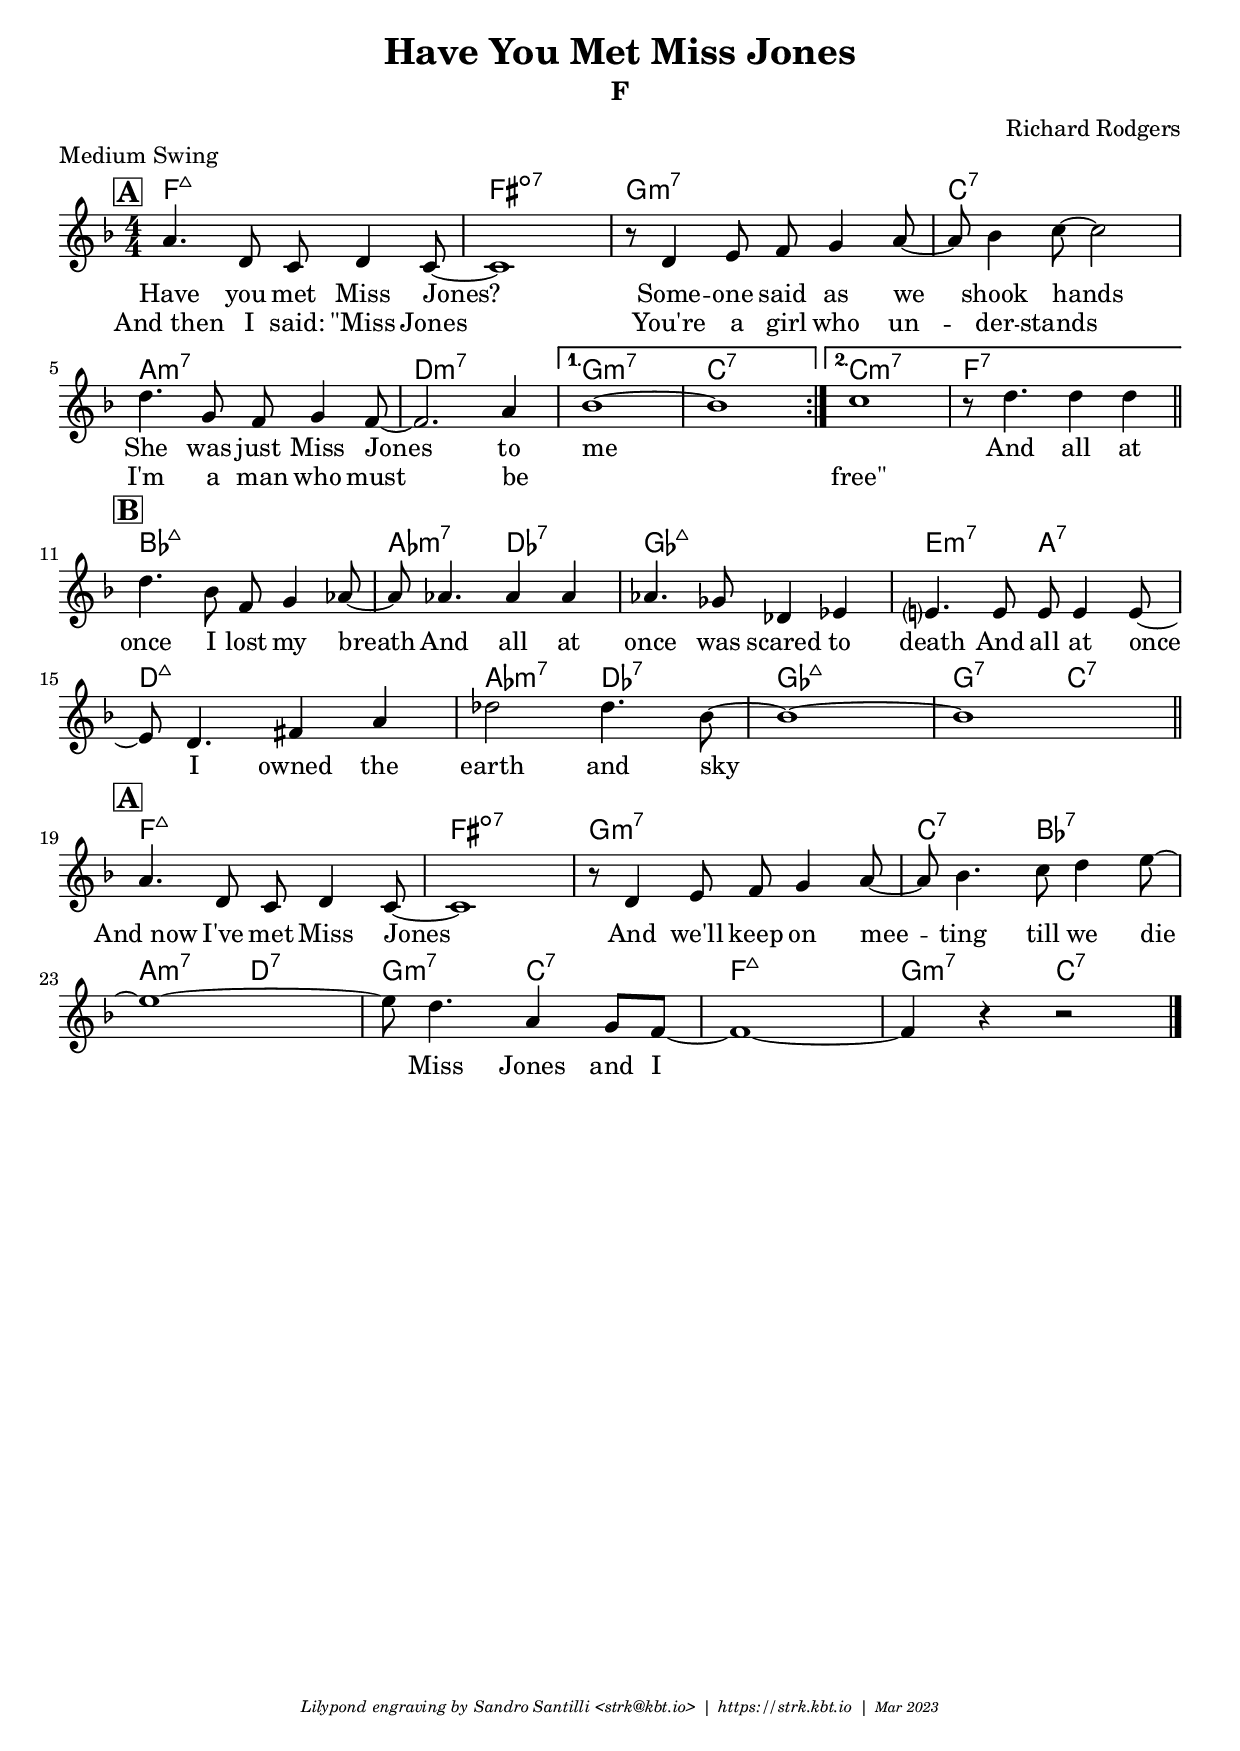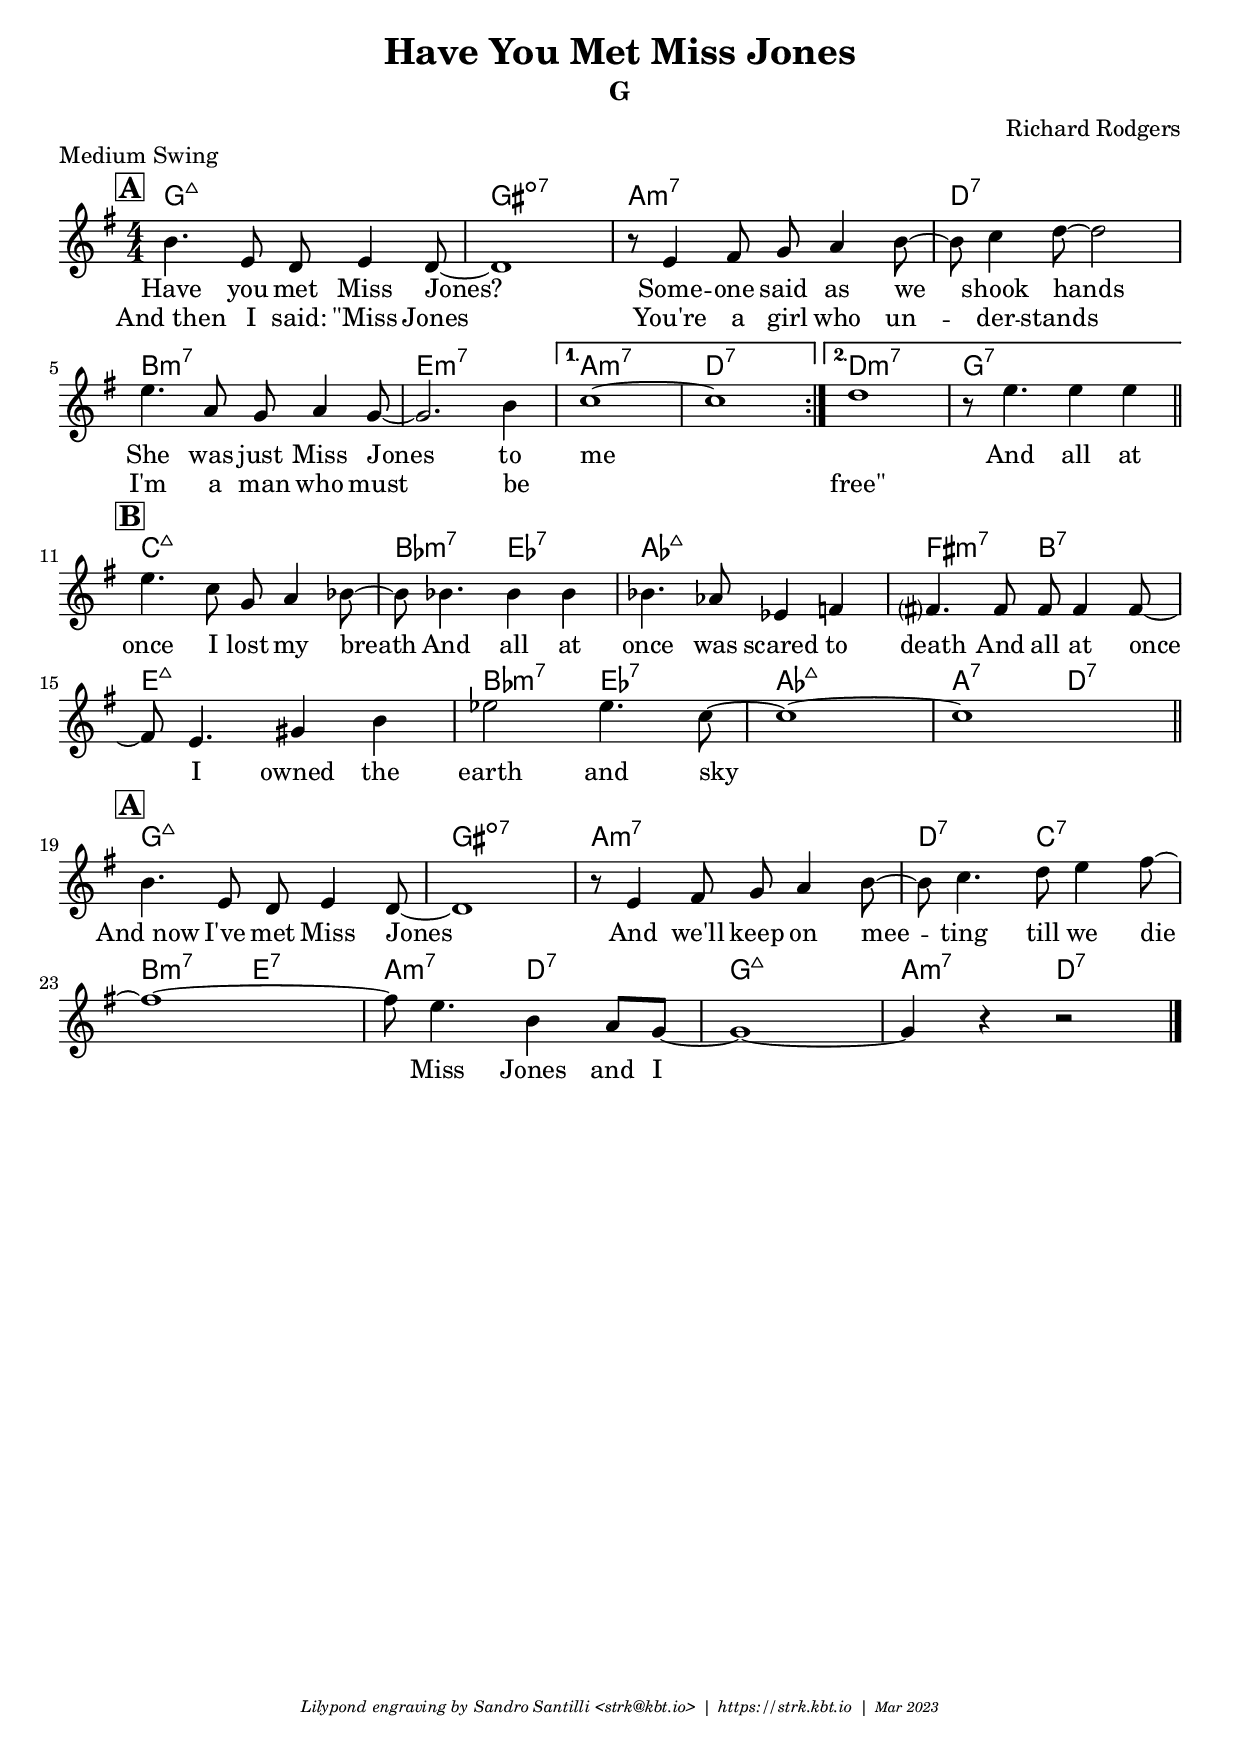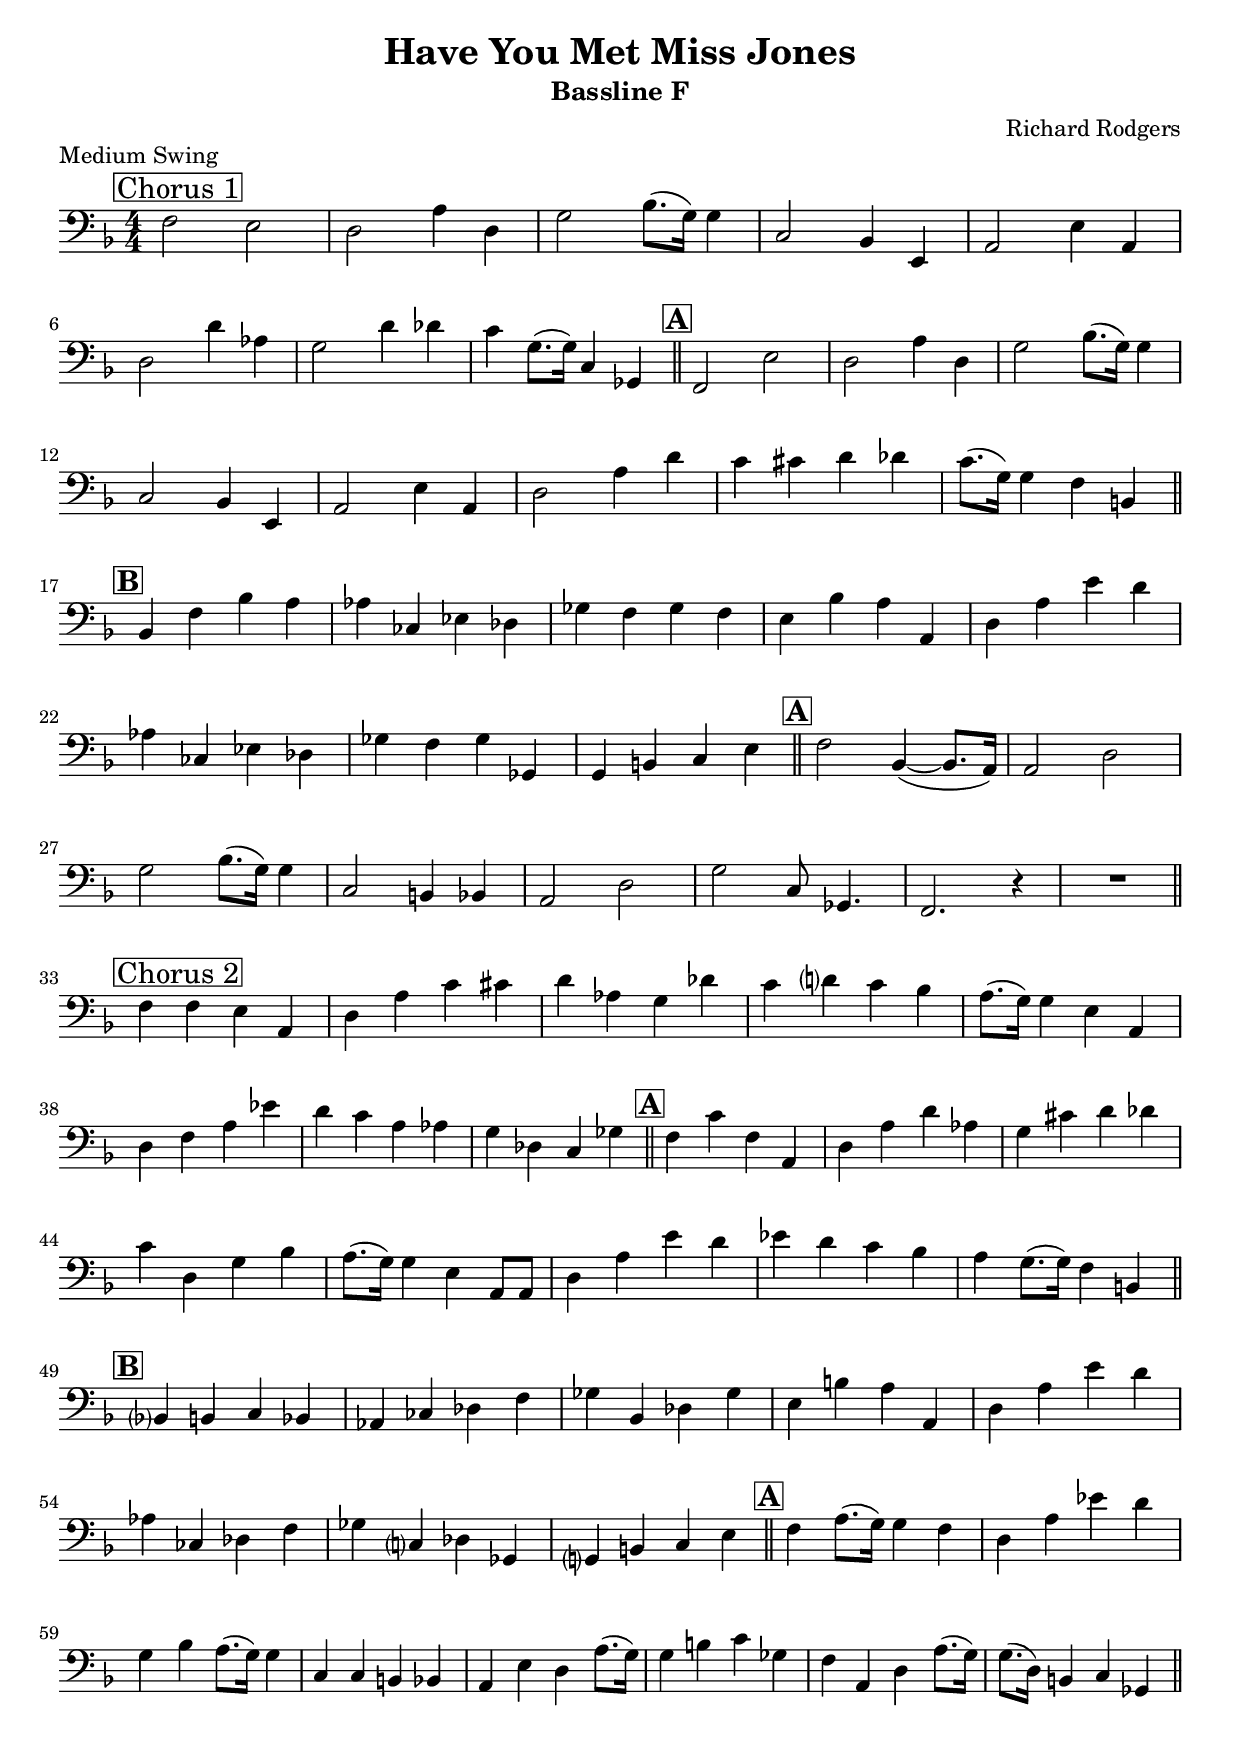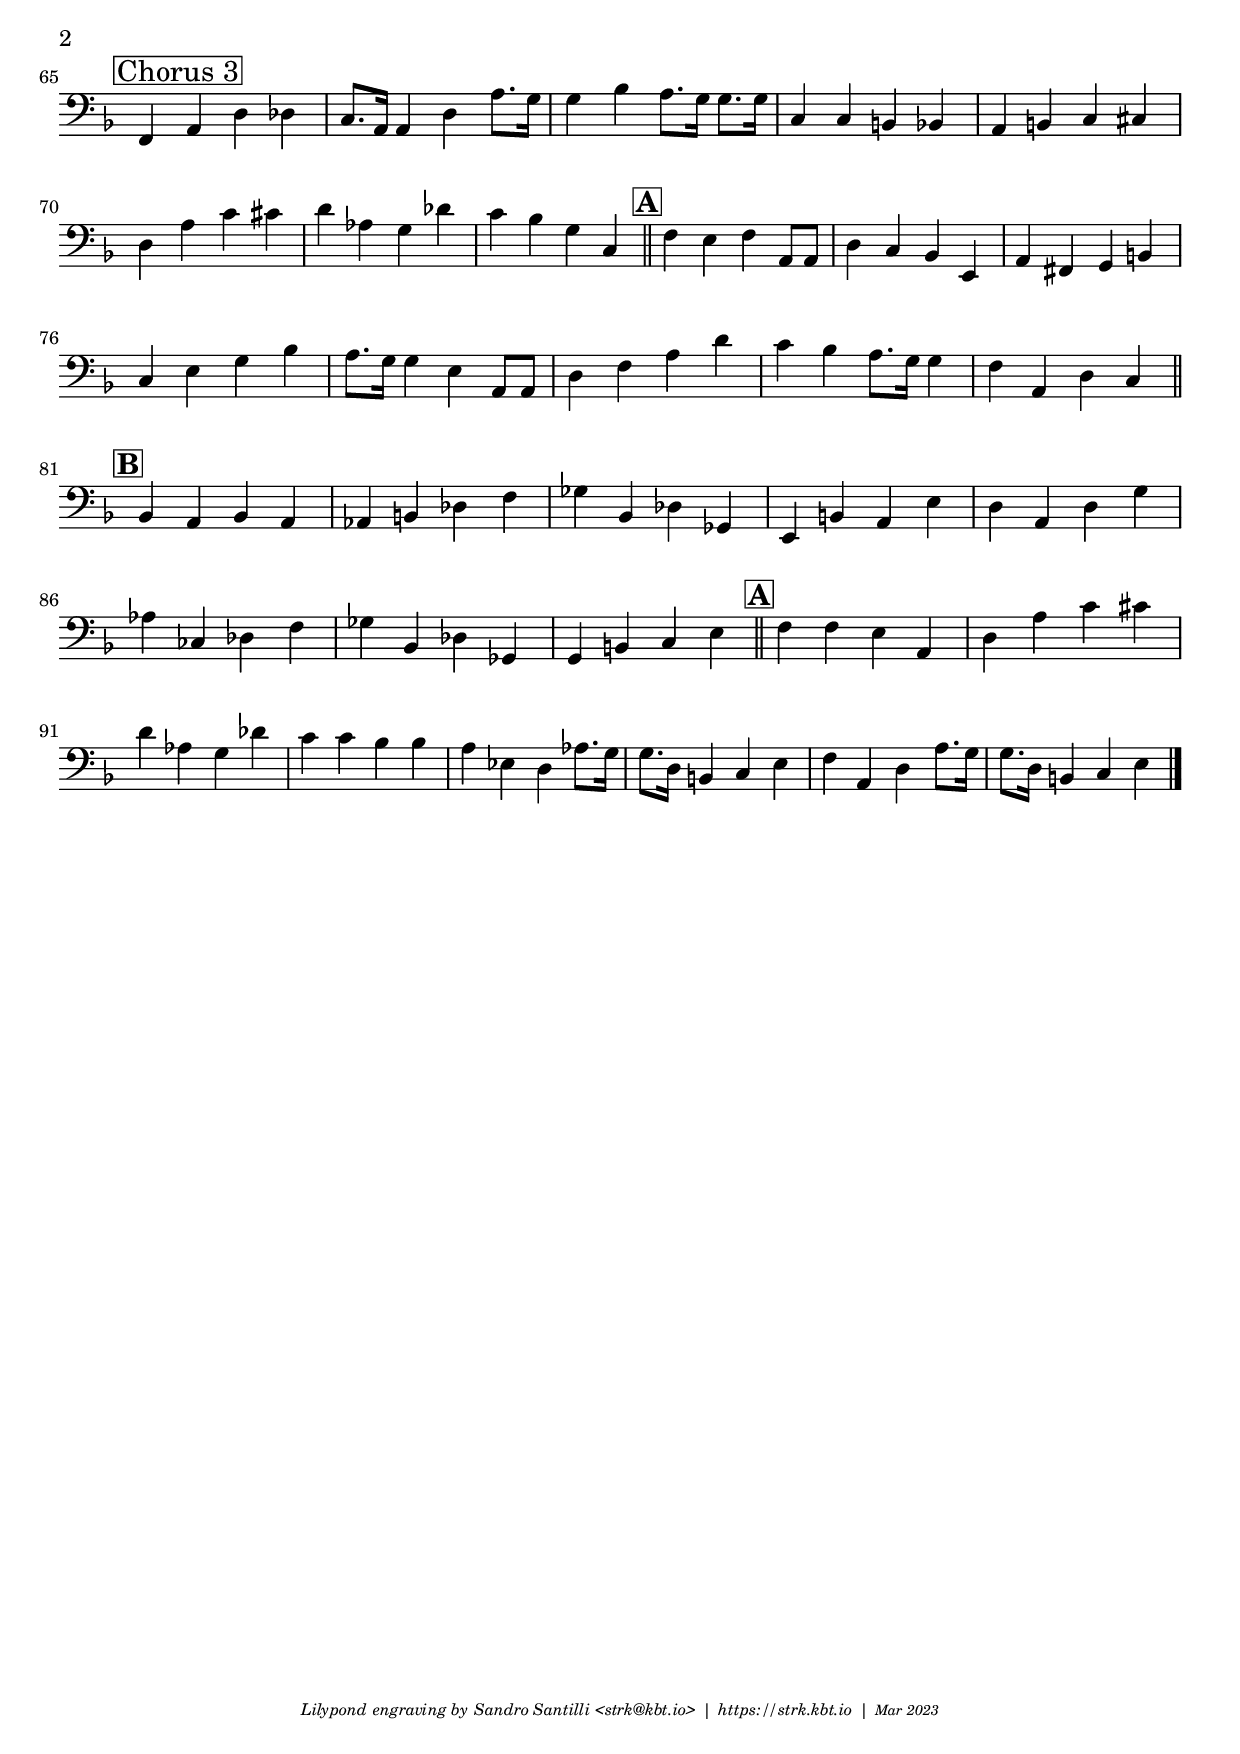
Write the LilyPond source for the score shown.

\version "2.24.0"

\header {
  title = "Have You Met Miss Jones"
  %poet = "?"
  composer = "Richard Rodgers"
  %meter = "94 BPM"
  piece = "Medium Swing"

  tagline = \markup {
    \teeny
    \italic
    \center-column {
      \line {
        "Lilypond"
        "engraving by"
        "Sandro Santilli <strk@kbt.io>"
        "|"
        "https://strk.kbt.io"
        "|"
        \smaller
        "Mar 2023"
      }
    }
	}
}

bassLine = \relative c {
  \clef F
  \time 4/4
  \numericTimeSignature
  \key  f \major

  % CHORUS1

  % A1
  \mark \markup \box "Chorus 1"
  f2 e | d2 a'4 d, | g2 bes8.( g16) g4 | c,2 bes4 e, | 
  a2 e'4 a, |
    \break

d2 d'4 aes | g2 d'4 des |
  c4 g8.( g16) c,4 ges | %8
  \bar "||"

  % A2
  \mark #1
  f2 e' | d2 a'4 d, | g2 bes8.( g16) g4 |
    \break

c,2 bes4 e, | %12

  a2 e'4 a, | d2 a'4 d | c4 cis d des |
    c8.( g16) g4 f4 b, | %16
  \bar "||"

\break

  % B
  \mark #2
  bes4 f' bes a | %17
    aes ces, ees des | %18
    ges f ges f | %19
    e bes' a a,  | %20
    d a' e' d | %21
\break

aes ces, ees des | %22
  ges f ges ges, | %23
  g b c e | %24

  \bar "||"

  % A3
  \mark #1
  f2 bes,4(~ bes8. a16) | %25
    a2 d | %26
\break

g bes8.( g16) g4 | %27
  c,2 b4 bes | %28
  a2 d | %29
  g2 c,8 ges4. | %30
  f2. r4 | %31
  R1 | %32
\break

  % CHORUS2
  \bar "||"

  % A1
  %\mark #1
  \mark \markup \box "Chorus 2"
  f'4 f e a, | %33
    d a' c cis | %34
    d aes g des' | %35
    c d? c bes | %36
  a8.( g16) g4 e a, | %37
\break

  d f a ees' | %38
    d c a aes | %39
    g des c ges' | %40
  \bar "||"

  % A2
  \mark #1
  f4 c' f, a, | %41
    d a' d aes | g cis d des |
\break

c d, g bes | %44
  a8.( g16) g4 e a,8 a | %45
  d4 a' e' d | %46
  ees d c bes | %47
  a g8.( g16) f4 b, | %48
  \bar "||"
\break

  % B
  \mark #2
  bes?4 b c bes | %49
    aes ces des f |
    ges bes, des ges |
    e b' a a, | %51
    d a' e' d | %52
\break

  aes ces, des f | %53
    ges c,? des ges, |
    g? b c e \bar "||"

  % A3
  \mark #1
  f4 a8.( g16) g4 f |
  d a' ees' d |
\break

  g, bes a8.( g16) g4 | %59
    c, c b bes | 
    a e' d a'8.( g16) |
    g4 b c ges |
    f a, d a'8.( g16) | g8.( d16) b4 c ges
  \bar "||"
\break

  % CHORUS3
  % A1
  %\mark #1
  \mark \markup \box "Chorus 3"
  f a d des | %65
    c8. a16 a4 d a'8. g16 |
    g4 bes a8. g16 g8. g16 |
    c,4 c b bes | %68
    a b c cis |
\break

    d a' c cis | %70
    d aes g des' |
    c bes g c, | %72
  \bar "||"

  %A2

  \mark #1
    f e f a,8 a |
    d4 c bes e, |
    a fis g b |
\break

    c e g bes | %76
    a8. g16 g4 e a,8 a | %77
    d4 f a d |
    c bes a8. g16 g4 |
    f a, d c |
  \bar "||"
\break

  %B
  \mark #2
  bes4 a bes a | %81
  aes b des f |
  ges bes, des ges, |
  e b' a e' |
  d a d g |
\break

  aes ces, des f | %86
  ges bes, des ges, | %87
  g b c e |
  \bar "||"

  %A3
  \mark #1
  f f e a, |
  d a' c cis |
\break

  d aes g des' | %91
  c c bes bes |
  a ees d aes'8. g16 | %93
  g8. d16 b4 c e |
  f a, d a'8. g16 |
  g8. d16 b4 c e \bar "|."

}

melody = \relative c'' {
  \clef G
  \time 4/4
  \numericTimeSignature
  \key  f \major

  \mark #1
  \repeat volta 2 {
    a4. d,8 c d4 c8~ |
      c1 | %2
      r8 d4 e8 f g4 a8~ | %3
      a8 bes4 c8~ c2 | %4
    \break
    d4. g,8 f g4 f8~ | %5
      f2. a4 | % 6
  }
  \alternative {
    { bes1 ~ | bes  }
    { c1 | r8 d4. d4 d }
  }
  \bar "||"
  \break

  % B
  \mark #2
  d4. bes8 f g4 aes8~ | aes8 aes4. aes4 aes |
    aes4. ges8 des4 ees | e?4. e8 e e4 e8~ | %14
  \break

  e8 d4. fis4 a |
    des2 des4. bes8~ | %16
    bes1~ | bes1
  \bar "||"
  \break

  % A
  \mark #1
  a4. d,8 c d4 c8~ | c1 |
    r8 d4 e8 f g4 a8~ |
    a8 bes4. c8 d4 e8~ |
  \break

  e1~ | e8 d4. a4 g8 f~ | f1~ | f4 r r2
  \bar "|."

}

harmony = \chordmode {

  % A
  \repeat volta 2 {
    f1:7+ | fis:dim7 | g:m7 |
    c:7 | a:m7 | d:m7 |
  }
  \alternative {
    { g:m7 | c:7 }
    { c:m7 | f:7 }
  }

  % B
  bes:7+ | aes2:m7 des:7 | ges1:7+ | e2:m7 a:7 |
  d1:7+ | aes2:m7 des:7 | ges1:7+ | g2:7 c:7 |

  % A
    f1:7+ | fis:dim7 | g:m7 | c2:7 bes:7 |
    a:m7 d:7 | g:m7 c:7 | f1:7+ | g2:m7 c:7 |
  
    
}

words  = \lyricmode {

<<
  {
  Have you met Miss Jones?
  Some -- one said as we shook hands
  She was just Miss Jones to me
  }
  \new Lyrics
  {
  And_then I said: "\"Miss" Jones
  You're a girl who un -- der -- stands
  I'm a man who must be _ "free\""
  }
>>

  And all at once I lost my breath
  And all at once was scared to death
  And all at once I owned the earth and sky

  And_now I've met Miss Jones
  And we'll keep on mee -- ting till we die
  Miss Jones and I

}

leadSheet = {
	<<
    \new ChordNames {
      \harmony
    }

    \new Staff {
		  \new Voice = "vocal" { \melody }
    }

	  \new Lyrics \lyricsto "vocal" \words

  >>
}

bassSheet = {
	<<
    %\new ChordNames {
      %\harmony
    %}

    \new Staff {
		  \new Voice = "bass" { \bassLine } 
    }

  >>
}

% ---------- Books

\layout {
  \set chordChanges = ##t
  \set Score.rehearsalMarkFormatter = #format-mark-box-alphabet
}

\paper {
  indent = 0\cm
}

\book {
  \bookOutputSuffix "F"
  \header { subtitle = "F" }
  \score { \leadSheet }
}

\book {
  \bookOutputSuffix "G"
  \header { subtitle = "G" }
  \score {
    \transpose c d
    \leadSheet
  }
}

\book {
  \bookOutputSuffix "bassline-F"
  \header { subtitle = "Bassline F" }
  \score { \bassSheet }
}

%--------- MIDI ----------------

\book {
  \bookOutputSuffix "track-F"
  \score {
    \unfoldRepeats
    \leadSheet
    \midi {
      \tempo 4 = 100
    }
  }
}

\book {
  \bookOutputSuffix "bassline-track-F"
  \score {
    {
      <<
        \new Staff {
          \set Staff.midiInstrument = "acoustic bass"
          \new Voice = "bass" { \transpose c c, \bassLine }
        }
      >>
    }
    \midi {
      \tempo 4 = 100
    }
  }
}
